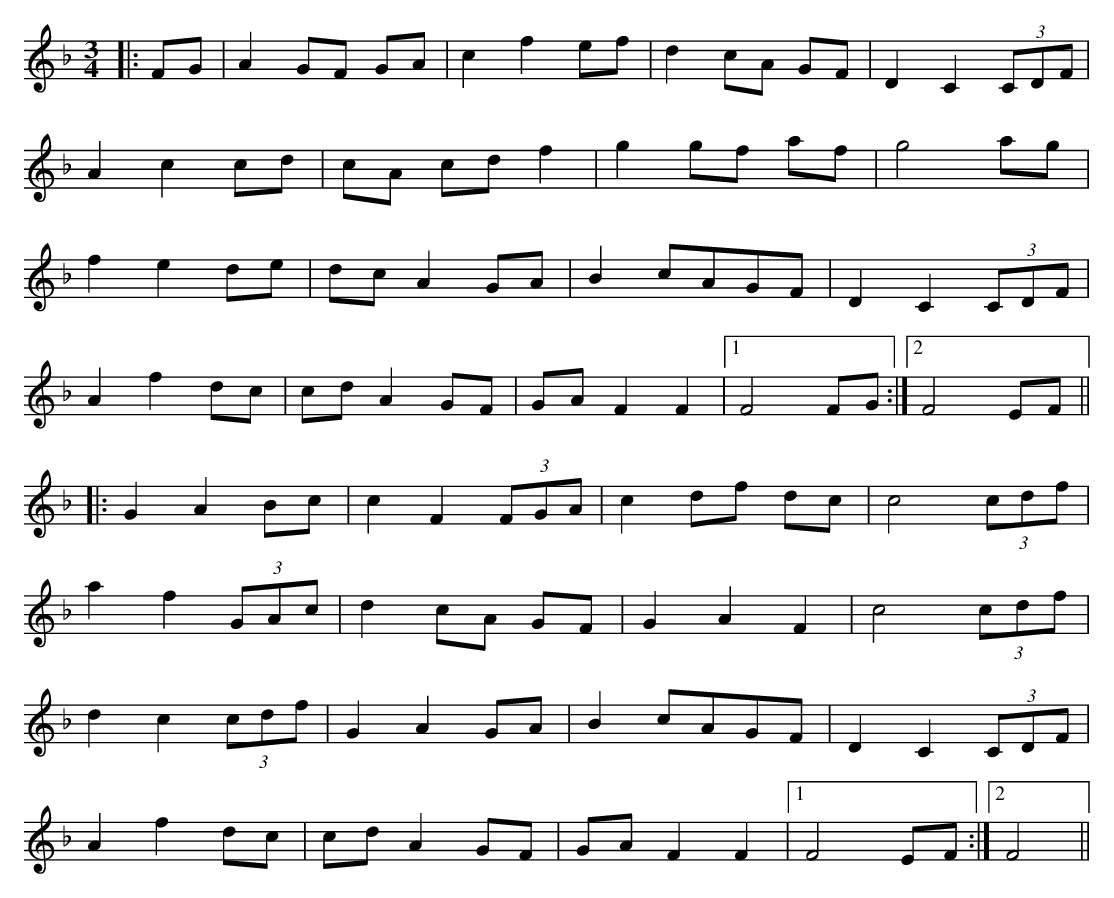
X:1
M:3/4
K:F
|:FG|A2 GF GA|c2 f2 ef|d2 cA GF|D2 C2(3CDF|
A2 c2 cd|cA cd f2|g2 gf af|g4 ag|
f2 e2 de|dc A2 GA|B2cAGF|D2 C2(3CDF|
A2 f2 dc|cd A2 GF|GA F2 F2|1 F4 FG:|2 F4 EF||
|:G2 A2 Bc|c2 F2 (3FGA|c2 df dc|c4 (3cdf|
a2 f2 (3GAc|d2 cA GF|G2 A2 F2|c4 (3cdf|
d2 c2 (3cdf|G2 A2 GA|B2cAGF|D2 C2(3CDF|
A2 f2 dc|cd A2 GF|GA F2 F2|1 F4 EF:|2 F4||
